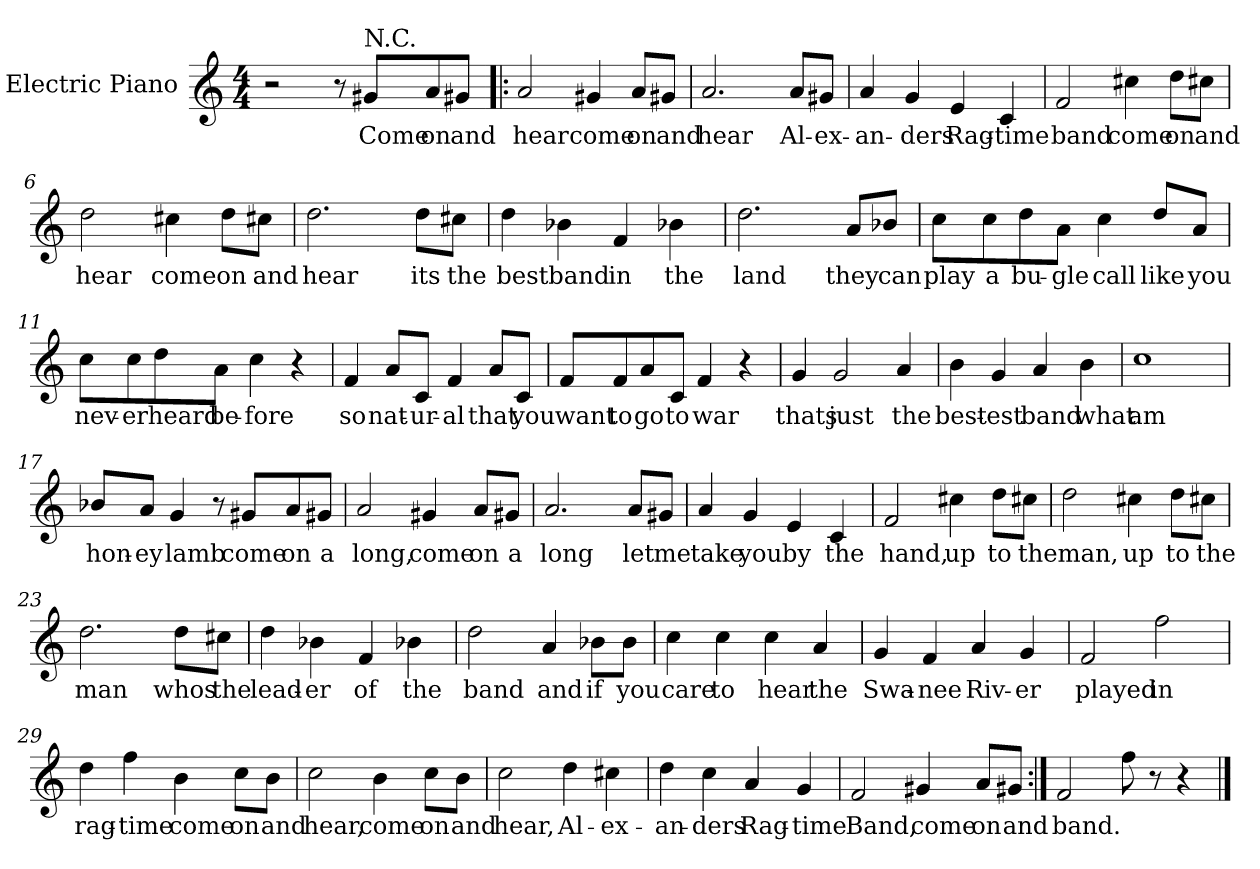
**kern	**text
*part1	*part1
*staff1	*staff1
*I"Electric Piano	*
*I'E.Pno	*
*clefG2	*
*k[]	*
*C:	*
*M4/4	*
=1	=1
2r	.
8r	.
!LO:TX:a:t=N.C.	!
8g#X/L	Come
8a/	on
8g#X/J	and
=2!|:	=2!|:
2a/	hear
4g#X/	come
8a/L	on
8g#X/J	and
=3	=3
2.a/	hear
8a/L	Al-
8g#X/J	-ex-
=4	=4
4a/	-an-
4g/	-ders
4e/	Rag-
4c/	-time
!!LO:LB:g=z
=5	=5
2f/	band
4cc#X\	come
8dd\L	on
8cc#X\J	and
=6	=6
2dd\	hear
4cc#X\	come
8dd\L	on
8cc#X\J	and
=7	=7
2.dd\	hear
8dd\L	its
8cc#X\J	the
=8	=8
4dd\	best
4b-X\	band
4f/	in
4b-X\	the
!!LO:LB:g=z
=9	=9
2.dd\	land
8a/L	they
8b-X/J	can
=10	=10
8cc\L	play
8cc\	a
8dd\	bu-
8a\J	-gle
4cc\	call
8dd/L	like
8a/J	you
=11	=11
8cc\L	nev-
8cc\	-er
8dd\	heard
8a\J	be-
4cc\	-fore
4r	.
!!LO:LB:g=z
=12	=12
4f/	so
8a/L	nat-
8c/J	-ur-
4f/	-al
8a/L	that
8c/J	you
=13	=13
8f/L	want
8f/	to
8a/	go
8c/J	to
4f/	war
4r	.
=14	=14
4g/	thats
2g/	just
4a/	the
=15	=15
4b\	best-
4g/	-est
4a/	band
4b\	what
!!LO:LB:g=z
=16	=16
1cc	am
=17	=17
8b-X/L	hon-
8a/J	-ey
4g/	lamb
8r	.
8g#X/L	come
8a/	on
8g#X/J	a
=18	=18
2a/	long,
4g#X/	come
8a/L	on
8g#X/J	a
=19	=19
2.a/	long
8a/L	let
8g#X/J	me
=20	=20
4a/	take
4g/	you
4e/	by
4c/	the
=21	=21
2f/	hand,
4cc#X\	up
8dd\L	to
8cc#X\J	the
!!LO:LB:g=z
=22	=22
2dd\	man,
4cc#X\	up
8dd\L	to
8cc#X\J	the
=23	=23
2.dd\	man
8dd\L	whos
8cc#X\J	the
=24	=24
4dd\	lead-
4b-X\	-er
4f/	of
4b-X\	the
=25	=25
2dd\	band
4a/	and
8b-X\L	if
8b-\J	you
=26	=26
4cc\	care
4cc\	to
4cc\	hear
4a/	the
!!LO:LB:g=z
=27	=27
4g/	Swa-
4f/	-nee
4a/	Riv-
4g/	-er
=28	=28
2f/	played
2ff\	in
=29	=29
4dd\	rag-
4ff\	time
4b\	come
8cc\L	on
8b\J	and
=30	=30
2cc\	hear,
4b\	come
8cc\L	on
8b\J	and
!!LO:LB:g=z
=31	=31
2cc\	hear,
4dd\	Al-
4cc#X\	-ex-
=32	=32
4dd\	-an-
4cc\	-ders
4a/	Rag-
4g/	-time
=33	=33
2f/	Band,
4g#X/	come
8a/L	on
8g#X/J	and
=34:|!	=34:|!
2f/	band.
8ff\	.
8r	.
4r	.
==	==
*-	*-
